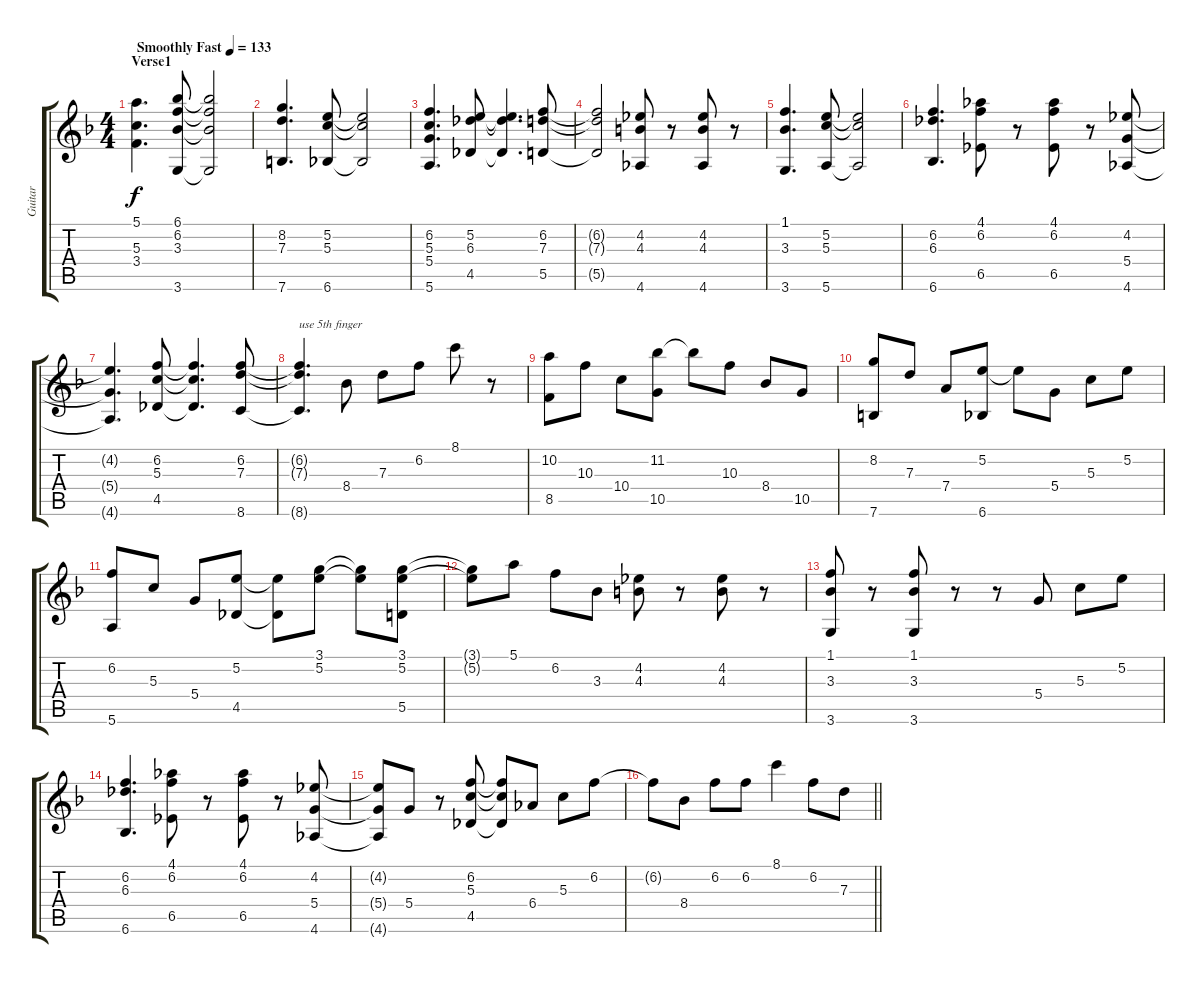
\track ("Guitar" "Guitar") {instrument acousticguitarsteel}
\staff {score tabs}
\tuning (E4 B3 G3 D3 A2 E2) {hide}
\ts (4 4)
\section ("" "Verse1")
\tempo (133 "Smoothly Fast")
\clef g2
\ks f
(5.1 5.3 3.4).4{d dy f instrument acousticguitarsteel} (6.1 6.2 3.3 3.6).8 (6.1{t} 6.2{t} 3.3{t} 3.6{t}).2 |
(8.2 7.3 7.6).4{d} (5.2 5.3 6.6).8 (5.2{t} 5.3{t} 6.6{t}).2 |
(6.2 5.3 5.4 5.6).4{d} (5.2 6.3 4.5).8 (5.2{t} 6.3{t} 4.5{t}).4{d} (6.2 7.3 5.5).8 |
(6.2{t} 7.3{t} 5.5{t}).2 (4.2 4.3 4.6).8 r.8 (4.2 4.3 4.6).8 r.8 |
(1.1 3.3 3.6).4{d} (5.2 5.3 5.6).8 (5.2{t} 5.3{t} 5.6{t}).2 |
(6.2 6.3 6.6).4{d} (4.1 6.2 6.5).8 r.8 (4.1 6.2 6.5).8 r.8 (4.2 5.4 4.6).8 |
(4.2{t} 5.4{t} 4.6{t}).4{d} (6.2 5.3 4.5).8 (6.2{t} 5.3{t} 4.5{t}).4{d} (6.2 7.3 8.6).8 |
(6.2{t} 7.3{t} 8.6{t}).4{d txt "use 5th finger"} 8.4.8 7.3.8 6.2.8 8.1.8 r.8 |
(10.2 8.5).8{beam Down} 10.3.8{beam Down} 10.4.8 (11.2 10.5).8 11.2{t}.8 10.3.8 8.4.8 10.5.8 |
(8.2 7.6).8 7.3.8 7.4.8 (5.2 6.6).8 5.2{t}.8 5.4.8 5.3.8 5.2.8 |
(6.2 5.6).8 5.3.8 5.4.8 (5.2 4.5).8 (5.2{t} 4.5{t}).8 (3.1 5.2).8 (3.1{t} 5.2{t}).8 (3.1 5.2 5.5).8 |
(3.1{t} 5.2{t}).8 5.1.8 6.2.8 3.3.8 (4.2 4.3).8 r.8 (4.2 4.3).8 r.8 |
(1.1 3.3 3.6).8 r.8 (1.1 3.3 3.6).8 r.8 r.8 5.4.8 5.3.8 5.2.8 |
(6.2 6.3 6.6).4{d} (4.1 6.2 6.5).8 r.8 (4.1 6.2 6.5).8 r.8 (4.2 5.4 4.6).8 |
(4.2{t} 5.4{t} 4.6{t}).8 5.4.8 r.8 (6.2 5.3 4.5).8 (6.2{t} 5.3{t} 4.5{t}).8 6.4.8 5.3.8 6.2.8 |
\barLineRight lightlight
6.2{t}.8 8.4.8 6.2.8 6.2.8 8.1.4 6.2.8 7.3.8
